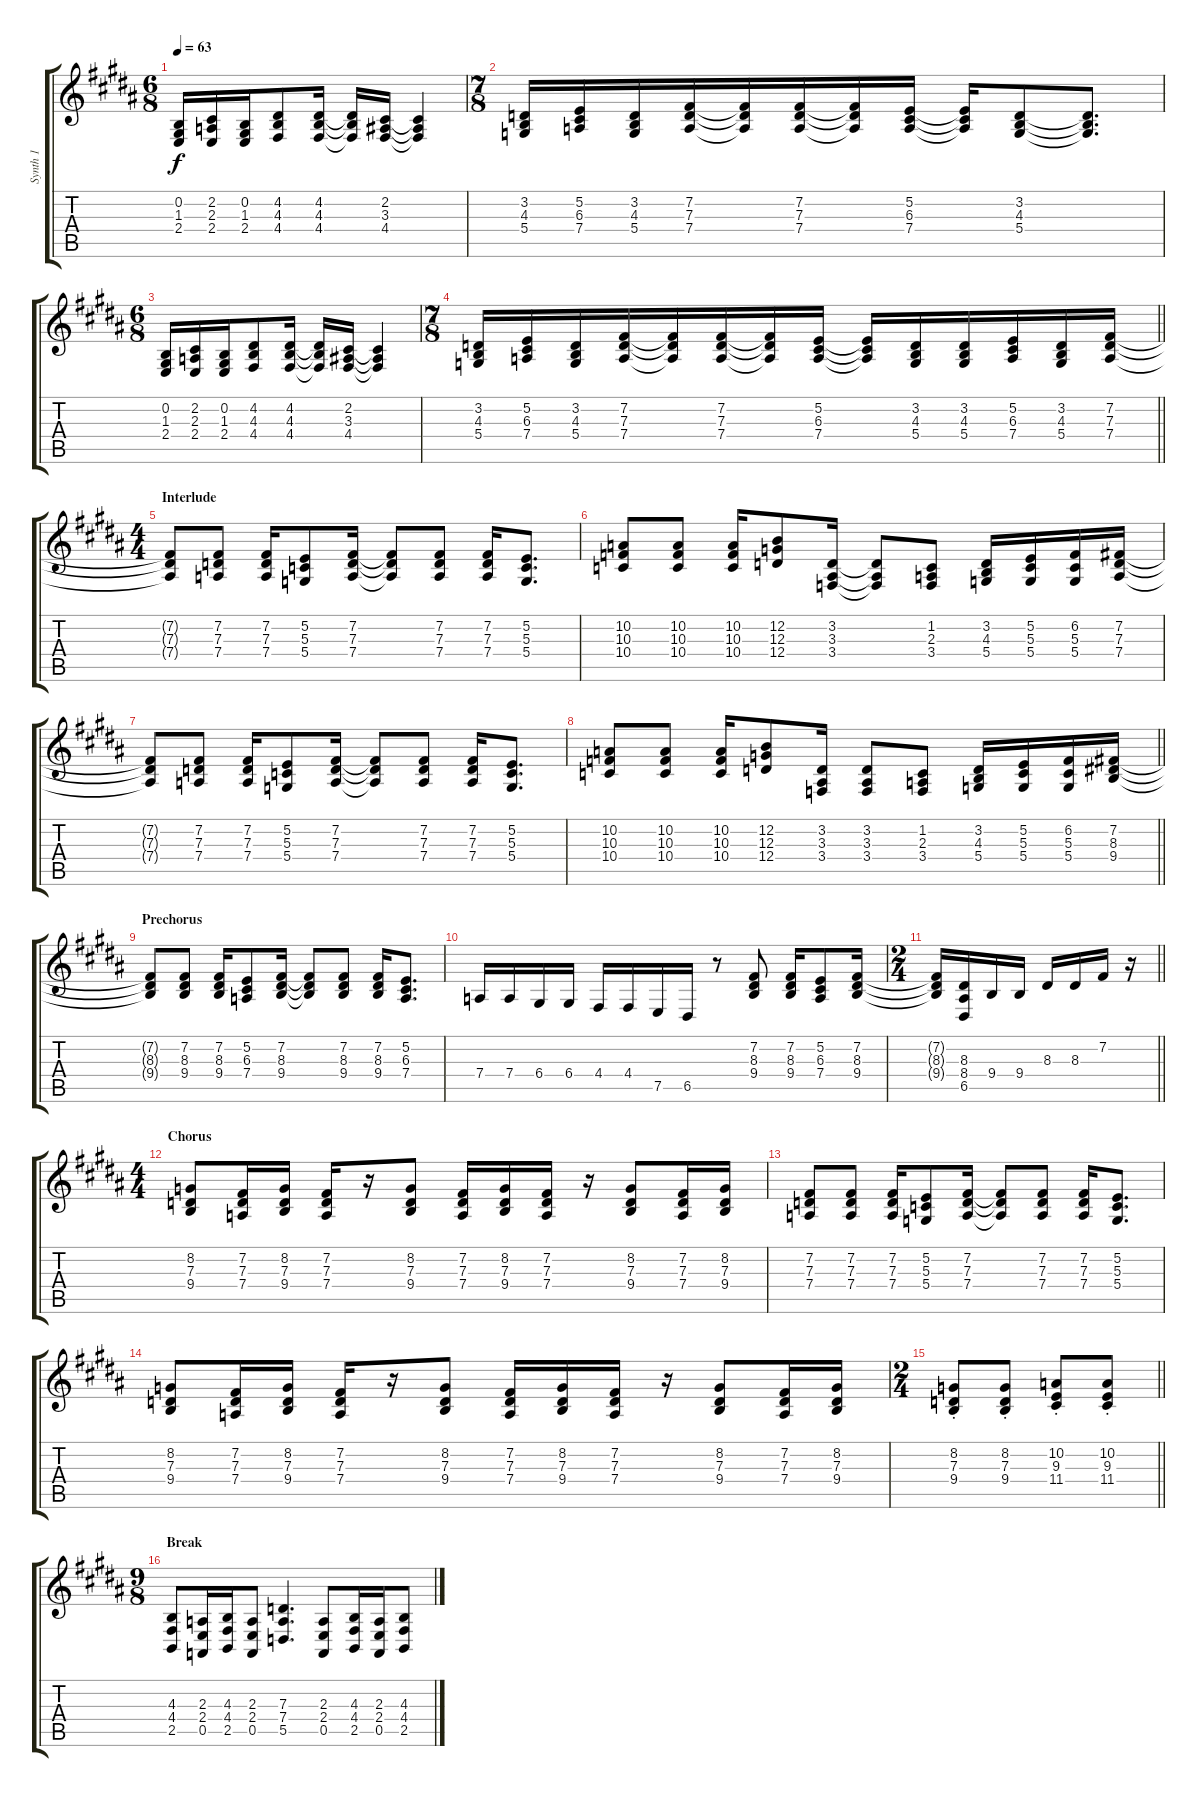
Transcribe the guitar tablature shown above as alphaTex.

\track ("Synth 1" "Synth 1") {instrument electricgrandpiano}
\staff {score tabs}
\tuning (E4 B3 G3 D3 A2 E2) {hide}
\ts (6 8)
\tempo 63
\clef g2
\ks b
(0.2 1.3 2.4).16{dy f} (2.2 2.3 2.4).16 (0.2 1.3 2.4).16 (4.2 4.3 4.4).8 (4.2 4.3 4.4).16 (4.2{t} 4.3{t} 4.4{t}).16 (2.2 3.3 4.4).16 (2.2{t} 3.3{t} 4.4{t}).4 |
\ts (7 8)
(3.2 4.3 5.4).16 (5.2 6.3 7.4).16 (3.2 4.3 5.4).16 (7.2 7.3 7.4).16 (7.2{t} 7.3{t} 7.4{t}).16 (7.2 7.3 7.4).16 (7.2{t} 7.3{t} 7.4{t}).16 (5.2 6.3 7.4).16 (5.2{t} 6.3{t} 7.4{t}).16 (3.2 4.3 5.4).8 (3.2{t} 4.3{t} 5.4{t}).8{d} |
\ts (6 8)
(0.2 1.3 2.4).16 (2.2 2.3 2.4).16 (0.2 1.3 2.4).16 (4.2 4.3 4.4).8 (4.2 4.3 4.4).16 (4.2{t} 4.3{t} 4.4{t}).16 (2.2 3.3 4.4).16 (2.2{t} 3.3{t} 4.4{t}).4 |
\ts (7 8)
\barLineRight lightlight
(3.2 4.3 5.4).16 (5.2 6.3 7.4).16 (3.2 4.3 5.4).16 (7.2 7.3 7.4).16 (7.2{t} 7.3{t} 7.4{t}).16 (7.2 7.3 7.4).16 (7.2{t} 7.3{t} 7.4{t}).16 (5.2 6.3 7.4).16 (5.2{t} 6.3{t} 7.4{t}).16 (3.2 4.3 5.4).16 (3.2 4.3 5.4).16 (5.2 6.3 7.4).16 (3.2 4.3 5.4).16 (7.2 7.3 7.4).16 |
\ts (4 4)
\section ("" "Interlude")
(7.2{t} 7.3{t} 7.4{t}).8 (7.2 7.3 7.4).8 (7.2 7.3 7.4).16 (5.2 5.3 5.4).8 (7.2 7.3 7.4).16 (7.2{t} 7.3{t} 7.4{t}).8 (7.2 7.3 7.4).8 (7.2 7.3 7.4).16 (5.2 5.3 5.4).8{d} |
(10.2 10.3 10.4).8 (10.2 10.3 10.4).8 (10.2 10.3 10.4).16 (12.2 12.3 12.4).8 (3.2 3.3 3.4).16 (3.2{t} 3.3{t} 3.4{t}).8 (1.2 2.3 3.4).8 (3.2 4.3 5.4).16 (5.2 5.3 5.4).16 (6.2 5.3 5.4).16 (7.2 7.3 7.4).16 |
(7.2{t} 7.3{t} 7.4{t}).8 (7.2 7.3 7.4).8 (7.2 7.3 7.4).16 (5.2 5.3 5.4).8 (7.2 7.3 7.4).16 (7.2{t} 7.3{t} 7.4{t}).8 (7.2 7.3 7.4).8 (7.2 7.3 7.4).16 (5.2 5.3 5.4).8{d} |
\barLineRight lightlight
(10.2 10.3 10.4).8 (10.2 10.3 10.4).8 (10.2 10.3 10.4).16 (12.2 12.3 12.4).8 (3.2 3.3 3.4).16 (3.2 3.3 3.4).8 (1.2 2.3 3.4).8 (3.2 4.3 5.4).16 (5.2 5.3 5.4).16 (6.2 5.3 5.4).16 (7.2 8.3 9.4).16 |
\section ("" "Prechorus")
(7.2{t} 8.3{t} 9.4{t}).8 (7.2 8.3 9.4).8 (7.2 8.3 9.4).16 (5.2 6.3 7.4).8 (7.2 8.3 9.4).16 (7.2{t} 8.3{t} 9.4{t}).8 (7.2 8.3 9.4).8 (7.2 8.3 9.4).16 (5.2 6.3 7.4).8{d} |
7.4.16 7.4.16 6.4.16 6.4.16 4.4.16 4.4.16 7.5.16 6.5.16 r.8 (7.2 8.3 9.4).8 (7.2 8.3 9.4).16 (5.2 6.3 7.4).8 (7.2 8.3 9.4).16 |
\ts (2 4)
\barLineRight lightlight
(7.2{t} 8.3{t} 9.4{t}).16 (8.3 8.4 6.5).16 9.4.16 9.4.16 8.3.16 8.3.16 7.2.16 r.16 |
\ts (4 4)
\section ("" "Chorus")
(8.2 7.3 9.4).8 (7.2 7.3 7.4).16 (8.2 7.3 9.4).16 (7.2 7.3 7.4).16 r.16 (8.2 7.3 9.4).8 (7.2 7.3 7.4).16 (8.2 7.3 9.4).16 (7.2 7.3 7.4).16 r.16 (8.2 7.3 9.4).8 (7.2 7.3 7.4).16 (8.2 7.3 9.4).16 |
(7.2 7.3 7.4).8 (7.2 7.3 7.4).8 (7.2 7.3 7.4).16 (5.2 5.3 5.4).8 (7.2 7.3 7.4).16 (7.2{t} 7.3{t} 7.4{t}).8 (7.2 7.3 7.4).8 (7.2 7.3 7.4).16 (5.2 5.3 5.4).8{d} |
(8.2 7.3 9.4).8 (7.2 7.3 7.4).16 (8.2 7.3 9.4).16 (7.2 7.3 7.4).16 r.16 (8.2 7.3 9.4).8 (7.2 7.3 7.4).16 (8.2 7.3 9.4).16 (7.2 7.3 7.4).16 r.16 (8.2 7.3 9.4).8 (7.2 7.3 7.4).16 (8.2 7.3 9.4).16 |
\ts (2 4)
\barLineRight lightlight
(8.2{st} 7.3{st} 9.4{st}).8 (8.2{st} 7.3{st} 9.4{st}).8 (10.2{st} 9.3{st} 11.4{st}).8 (10.2{st} 9.3{st} 11.4{st}).8 |
\ts (9 8)
\section ("" "Break")
(4.3 4.4 2.5).8 (2.3 2.4 0.5).16 (4.3 4.4 2.5).16 (2.3 2.4 0.5).8 (7.3 7.4 5.5).4{d} (2.3 2.4 0.5).8 (4.3 4.4 2.5).16 (2.3 2.4 0.5).16 (4.3 4.4 2.5).8
